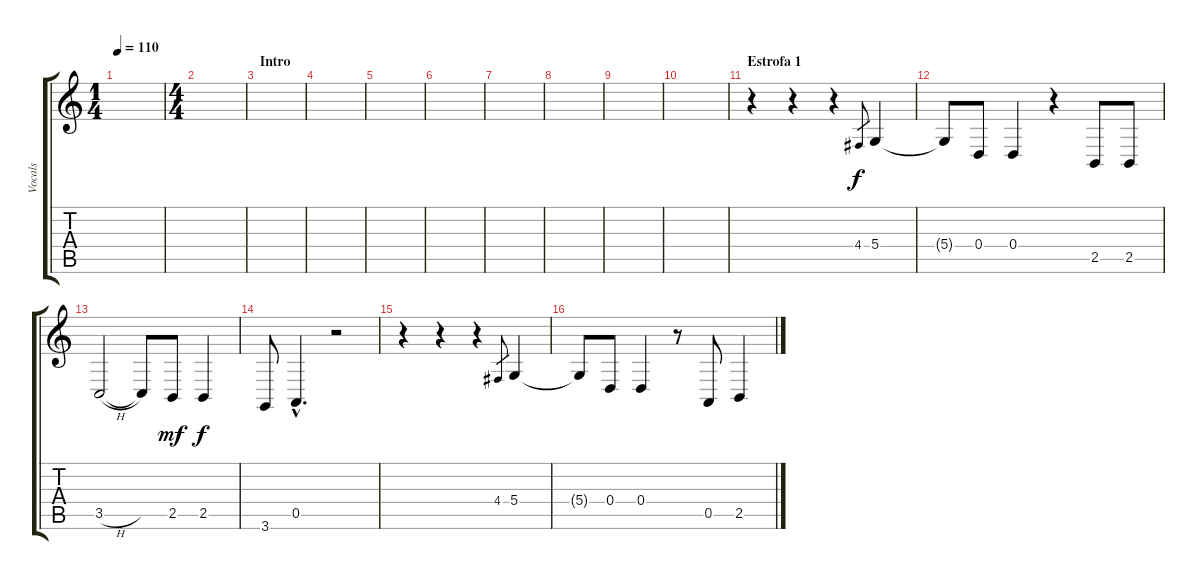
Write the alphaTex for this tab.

\track ("Vocals" "Vocals") {instrument drawbarorgan}
\staff {score tabs}
\tuning (E4 B3 G3 D3 A2 E2) {hide}
\ts (1 4)
\tempo 110
\clef g2
\ks c
|
\ts (4 4)
|
\section ("" "Intro")
|
|
|
|
|
|
|
|
\section ("" "Estrofa 1")
r.4 r.4 r.4 4.4.8{gr} 5.4.4 |
5.4{t}.8 0.4.8 0.4.4 r.4 2.5.8 2.5.8 |
3.5{h}.2 3.5{t}.8 2.5.8{dy mf} 2.5.4{dy f} |
3.6.8 0.5{hac}.4{d} r.2 |
r.4 r.4 r.4 4.4.8{gr} 5.4.4 |
5.4{t}.8 0.4.8 0.4.4 r.8 0.5.8 2.5.4
